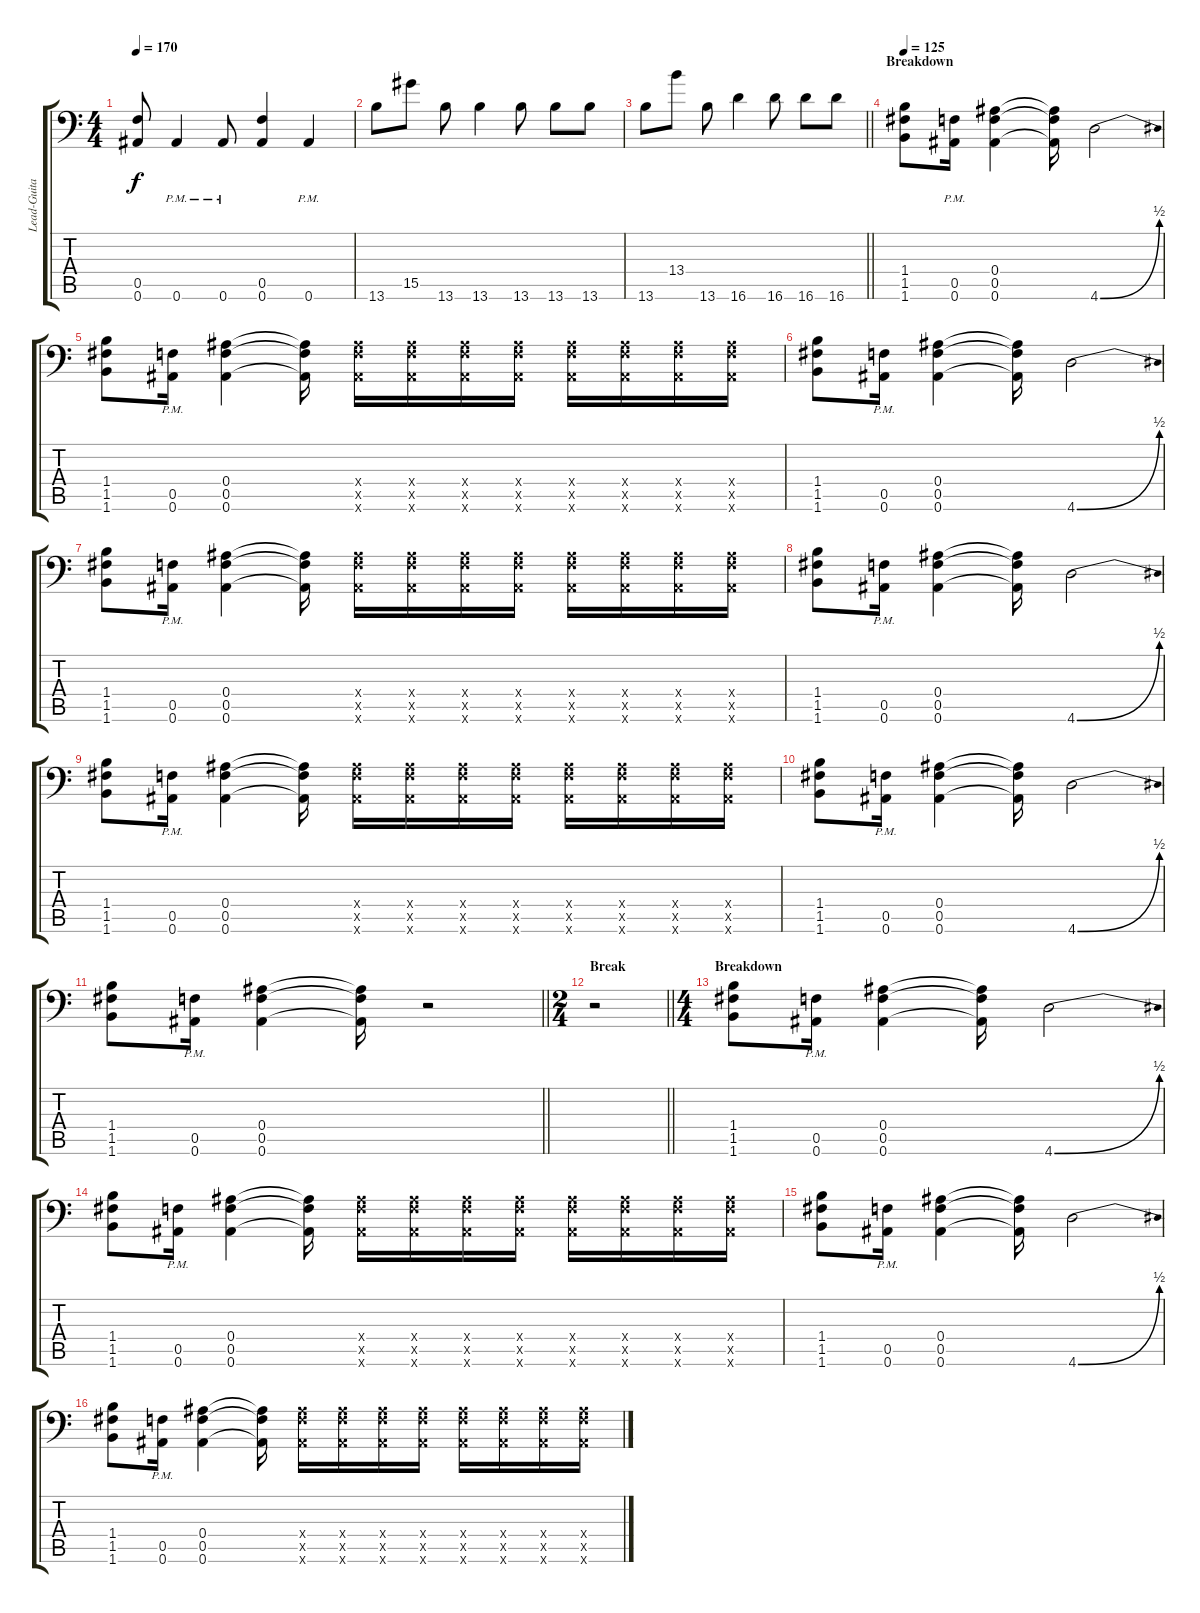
\track ("Lead-Guitar" "Lead-Guita") {instrument overdrivenguitar}
\staff {score tabs}
\tuning (C4 G3 Eb3 Bb2 F2 Bb1) {hide}
\ts (4 4)
\tempo 170
\clef f4
\ks c
(0.5{t} 0.6{t}).8{dy f} 0.6{pm}.4 0.6{pm}.8 (0.5 0.6).4 0.6{pm}.4 |
13.6.8 15.5.8 13.6.8 13.6.4 13.6.8 13.6.8 13.6.8 |
\barLineRight lightlight
13.6.8 13.4.8 13.6.8 16.6.4 16.6.8 16.6.8 16.6.8 |
\section ("" "Breakdown")
\tempo 125
(1.4 1.5 1.6).8{volume 7} (0.5{pm} 0.6{pm}).16 (0.4 0.5 0.6).4 (0.4{t} 0.5{t} 0.6{t}).16 4.6{be (bend 0 0 60 2)}.2 |
(1.4 1.5 1.6).8 (0.5{pm} 0.6{pm}).16 (0.4 0.5 0.6).4 (0.4{t} 0.5{t} 0.6{t}).16 (0.4{x} 0.5{x} 0.6{x}).16 (0.4{x} 0.5{x} 0.6{x}).16 (0.4{x} 0.5{x} 0.6{x}).16 (0.4{x} 0.5{x} 0.6{x}).16 (0.4{x} 0.5{x} 0.6{x}).16 (0.4{x} 0.5{x} 0.6{x}).16 (0.4{x} 0.5{x} 0.6{x}).16 (0.4{x} 0.5{x} 0.6{x}).16 |
(1.4 1.5 1.6).8 (0.5{pm} 0.6{pm}).16 (0.4 0.5 0.6).4 (0.4{t} 0.5{t} 0.6{t}).16 4.6{be (bend 0 0 60 2)}.2 |
(1.4 1.5 1.6).8 (0.5{pm} 0.6{pm}).16 (0.4 0.5 0.6).4 (0.4{t} 0.5{t} 0.6{t}).16 (0.4{x} 0.5{x} 0.6{x}).16 (0.4{x} 0.5{x} 0.6{x}).16 (0.4{x} 0.5{x} 0.6{x}).16 (0.4{x} 0.5{x} 0.6{x}).16 (0.4{x} 0.5{x} 0.6{x}).16 (0.4{x} 0.5{x} 0.6{x}).16 (0.4{x} 0.5{x} 0.6{x}).16 (0.4{x} 0.5{x} 0.6{x}).16 |
(1.4 1.5 1.6).8 (0.5{pm} 0.6{pm}).16 (0.4 0.5 0.6).4 (0.4{t} 0.5{t} 0.6{t}).16 4.6{be (bend 0 0 60 2)}.2 |
(1.4 1.5 1.6).8 (0.5{pm} 0.6{pm}).16 (0.4 0.5 0.6).4 (0.4{t} 0.5{t} 0.6{t}).16 (0.4{x} 0.5{x} 0.6{x}).16 (0.4{x} 0.5{x} 0.6{x}).16 (0.4{x} 0.5{x} 0.6{x}).16 (0.4{x} 0.5{x} 0.6{x}).16 (0.4{x} 0.5{x} 0.6{x}).16 (0.4{x} 0.5{x} 0.6{x}).16 (0.4{x} 0.5{x} 0.6{x}).16 (0.4{x} 0.5{x} 0.6{x}).16 |
(1.4 1.5 1.6).8 (0.5{pm} 0.6{pm}).16 (0.4 0.5 0.6).4 (0.4{t} 0.5{t} 0.6{t}).16 4.6{be (bend 0 0 60 2)}.2 |
\barLineRight lightlight
(1.4 1.5 1.6).8 (0.5{pm} 0.6{pm}).16 (0.4 0.5 0.6).4 (0.4{t} 0.5{t} 0.6{t}).16 r.2 |
\ts (2 4)
\section ("" "Break")
\barLineRight lightlight
r.2 |
\ts (4 4)
\section ("" "Breakdown")
(1.4 1.5 1.6).8{volume 13} (0.5{pm} 0.6{pm}).16 (0.4 0.5 0.6).4 (0.4{t} 0.5{t} 0.6{t}).16 4.6{be (bend 0 0 60 2)}.2 |
(1.4 1.5 1.6).8 (0.5{pm} 0.6{pm}).16 (0.4 0.5 0.6).4 (0.4{t} 0.5{t} 0.6{t}).16 (0.4{x} 0.5{x} 0.6{x}).16 (0.4{x} 0.5{x} 0.6{x}).16 (0.4{x} 0.5{x} 0.6{x}).16 (0.4{x} 0.5{x} 0.6{x}).16 (0.4{x} 0.5{x} 0.6{x}).16 (0.4{x} 0.5{x} 0.6{x}).16 (0.4{x} 0.5{x} 0.6{x}).16 (0.4{x} 0.5{x} 0.6{x}).16 |
(1.4 1.5 1.6).8 (0.5{pm} 0.6{pm}).16 (0.4 0.5 0.6).4 (0.4{t} 0.5{t} 0.6{t}).16 4.6{be (bend 0 0 60 2)}.2 |
(1.4 1.5 1.6).8 (0.5{pm} 0.6{pm}).16 (0.4 0.5 0.6).4 (0.4{t} 0.5{t} 0.6{t}).16 (0.4{x} 0.5{x} 0.6{x}).16 (0.4{x} 0.5{x} 0.6{x}).16 (0.4{x} 0.5{x} 0.6{x}).16 (0.4{x} 0.5{x} 0.6{x}).16 (0.4{x} 0.5{x} 0.6{x}).16 (0.4{x} 0.5{x} 0.6{x}).16 (0.4{x} 0.5{x} 0.6{x}).16 (0.4{x} 0.5{x} 0.6{x}).16
